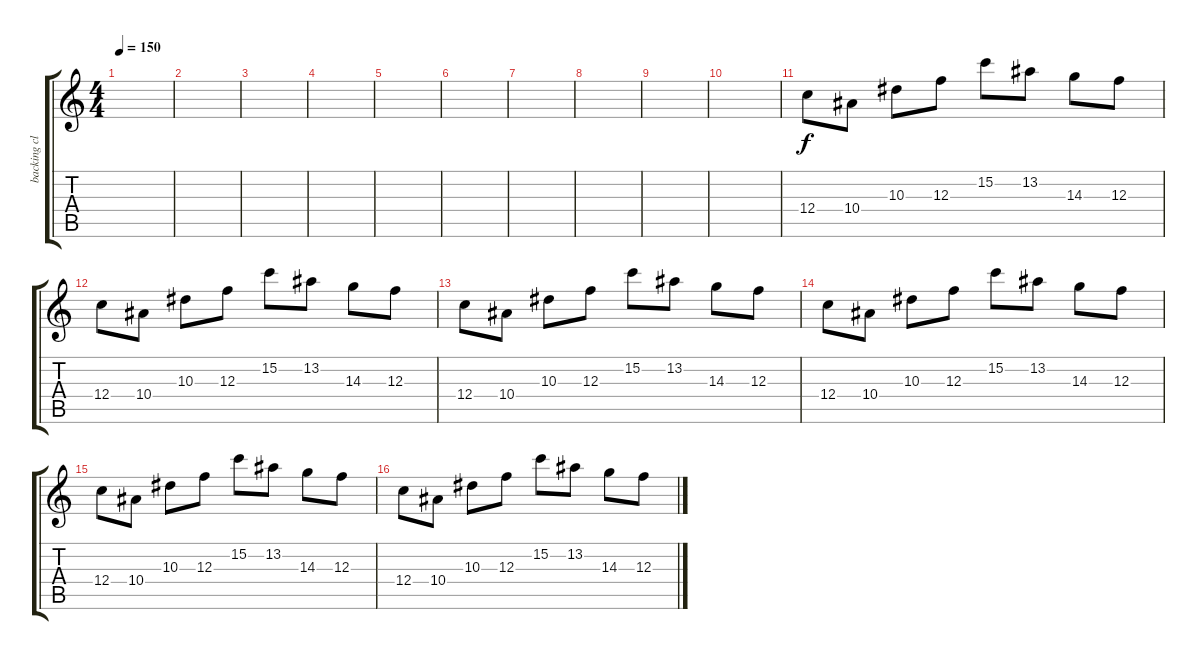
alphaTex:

\track ("backing clean" "backing cl") {instrument electricguitarclean}
\staff {score tabs}
\tuning (D4 A3 F3 C3 G2 C2) {hide}
\ts (4 4)
\tempo 150
\clef g2
\ks c
|
|
|
|
|
|
|
|
|
|
12.4.8 10.4.8 10.3.8 12.3.8 15.2.8 13.2.8 14.3.8 12.3.8 |
12.4.8 10.4.8 10.3.8 12.3.8 15.2.8 13.2.8 14.3.8 12.3.8 |
12.4.8 10.4.8 10.3.8 12.3.8 15.2.8 13.2.8 14.3.8 12.3.8 |
12.4.8 10.4.8 10.3.8 12.3.8 15.2.8 13.2.8 14.3.8 12.3.8 |
12.4.8 10.4.8 10.3.8 12.3.8 15.2.8 13.2.8 14.3.8 12.3.8 |
12.4.8 10.4.8 10.3.8 12.3.8 15.2.8 13.2.8 14.3.8 12.3.8
